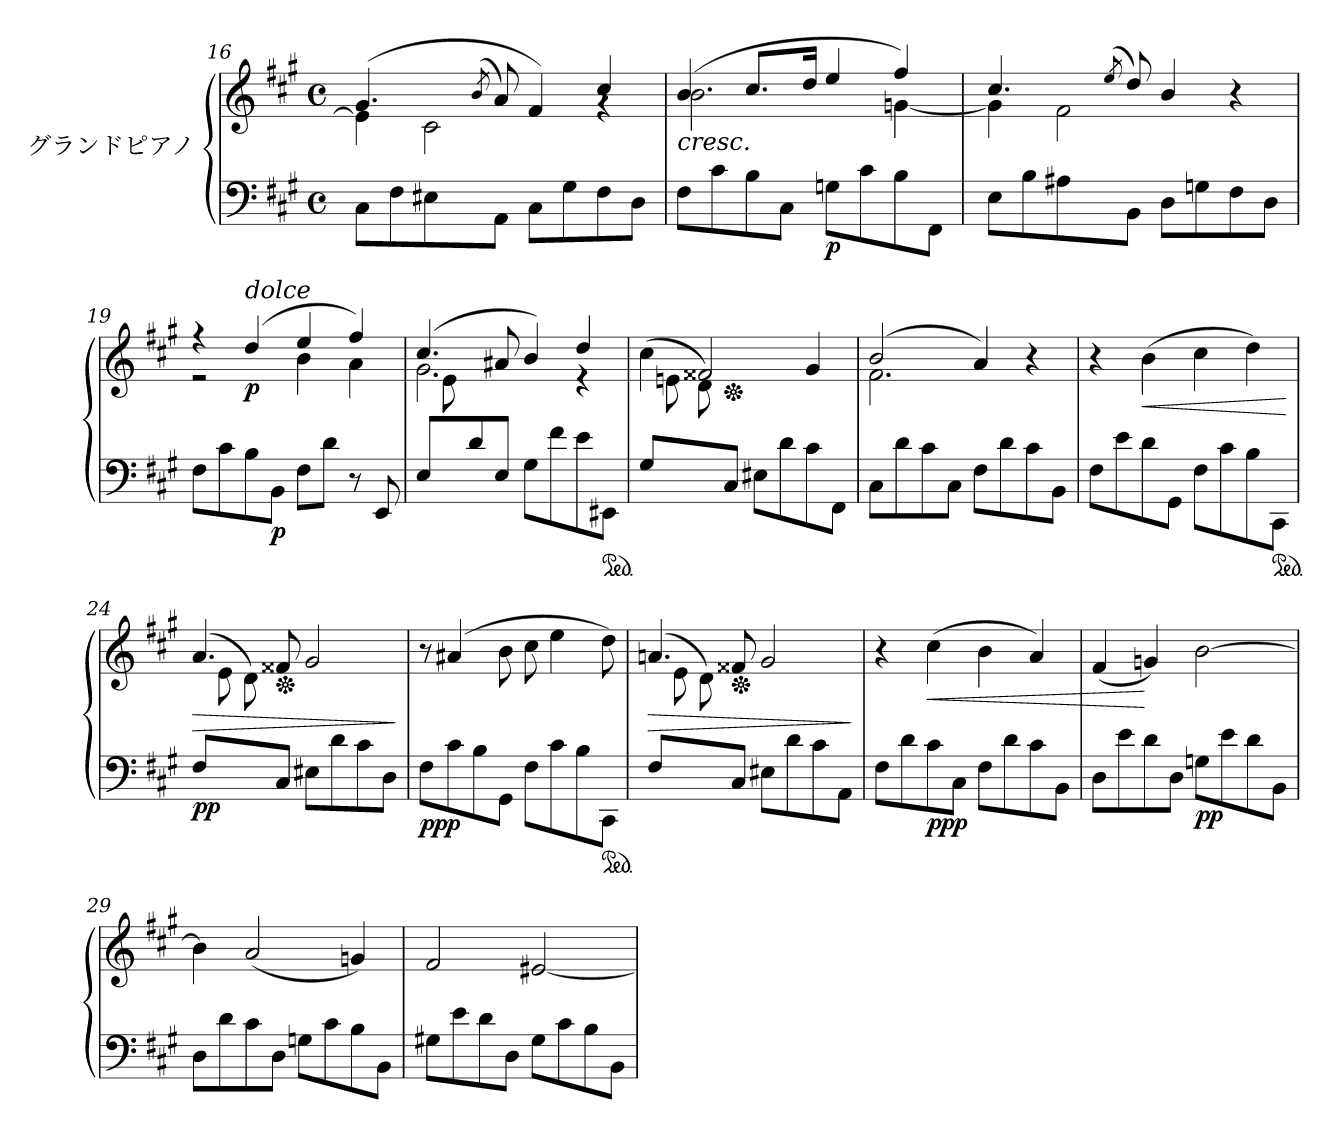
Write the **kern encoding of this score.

**kern	**kern	**dynam
*part1	*part1	*part1
*staff2	*staff1	*staff1/2
*I"グランドピアノ	*	*
*clefF4	*clefG2	*
*k[f#c#g#]	*k[f#c#g#]	*
*M4/4	*M4/4	*
*met(c)	*met(c)	*
=16	=16	=16
*	*^	*
*	*	*^	*
8C#\L	(4.g#/	4e#\]	[4g#/yy	.
8F#\	.	.	.	.
8E#X\	.	2c#\	16.g#!LLyy]	.
.	.	.	32b!JJkyy	.
.	(>8qb/	.	.	.
8AA\J	8a/)	.	8a/yy	.
8C#\L	4f#/)	.	2ryy	.
8G#\	.	.	.	.
8F#\	4cc#/	4rg	.	.
8D\J	.	.	.	.
*	*v	*v	*v	*
!!LO:LB:g=z
=17	=17	=17
!	!	!LO:HP:b
*	*^	*
8F#\L	(4b/	2.b\	<
8c#\	.	.	.
8B\	8.cc#/L	.	.
8C#\J	.	.	.
.	16dd/Jk	.	.
!	!	!	!LO:DY:b=2
8Gn\L	4ee/	.	p
8c#\	.	.	.
8B\	4ff#/)	[4gn\	.
8FF#\J	.	.	.
*	*v	*v	*
=18	=18	=18
*	*MM84	*
*	*^	*
*	*	*^	*
8E\L	4.cc#/	4g\]	[4cc#/yy	.
8B\	.	.	.	.
*	*MM82	*	*	*
8A#X\	.	2f#\	16.cc#!LLyy]	.
.	.	.	32ee!JJkyy	.
.	(>8qee/	.	.	.
8BB\J	8dd/)	.	8dd/yy	.
8D\L	4b/	.	2ryy	.
8Gn\	.	.	.	.
*	*MM88	*	*	*
8F#\	4r	4rffyy	.	[
8D\J	.	.	.	.
*	*	*v	*v	*
=19	=19	=19	=19
8F#\L	4r	2r	.
8c#\	.	.	.
*	*MM86	*	*
!	!LO:TX:a:i:t=dolce	!	!
!	!	!	!LO:DY:b
8B\	(4dd/	.	p
!	!	!	!LO:DY:b=2
8BB\J	.	.	p
*	*MM84	*	*
8F#\L	4ee/	4b\	.
8d\J	.	.	.
*	*MM80	*	*
8r	4ff#/)	4a\	.
8EE/	.	.	.
*	*v	*v	*
=20	=20	=20
*	*MM88	*
*	*^	*
*	*	*^	*
8E/L	(4.cc#/	2.g#\	8ryy	.
8ryy	.	.	8e\	.
8d/	.	.	2.ryy	.
8E/J	8a#X/	.	.	.
8G#\L	4b/)	.	.	.
8f#\	.	.	.	.
8e\	4dd/	4r	.	.
*ped	*	*	*	*
(8EE#X\J	.	.	.	.
*	*	*v	*v	*
=21	=21	=21	=21
8G#/L	(4cc#\	8ryy	.
4ryy	.	8en\	.
.	2f##X/	8d\)	.
*	*Xped	*	*
8C#/J	.	2ryy	.
8E#X\L	.	.	.
8d\	.	.	.
8c#\	4g#/)	.	.
8FF#\J	.	8ryy	.
!!LO:LB:g=z	!!
=22	=22	=22	=22
8C#\L	(2b/	2.f#\	.
8d\	.	.	.
8c#\	.	.	.
8C#\J	.	.	.
8F#\L	4a/)	.	.
8d\	.	.	.
8c#\	4r	4ryy	.
8BB\J	.	.	.
*	*v	*v	*
=23	=23	=23
8F#\L	4r	.
8e\	.	.
*	*MM86	*
!	!	!LO:HP:b
8d\	(4b\	<
8GG#\J	.	.
*	*MM84	*
8F#\L	4cc#\	.
8c#\	.	.
*	*MM82	*
8B\	4dd\)	.
*ped	*	*
(8CC#\J	.	.
.	.	[
=24	=24	=24
*	*MM88	*
!	!	!LO:HP:b
*	*^	*
!	!	!	!LO:DY:n=1:b=2
!	!	!	!LO:DY:n=2:b
8F#/L	(>4.a/	8ryy	> p p
4ryy	.	8e\	.
.	.	8d\)	.
*	*Xped	*	*
8C#/J	8f##X/	2ryy	.
8E#X\L	2g#/)	.	.
8d\	.	.	.
8c#\	.	.	.
8D\J	.	8ryy	.
*	*v	*v	*
.	.	]
=25	=25	=25
!	!	!LO:DY:b=2
!	!	!LO:DY:n=1:b
8F#\L	8r	pp p
8c#\	(4a#X/	.
8B\	.	.
8GG#\J	8b\	.
*	*MM86	*
8F#\L	8cc#\	.
8c#\	4ee\	.
8B\	.	.
*ped	*	*
(8CC#\J	8dd\)	.
=26	=26	=26
*	*MM88	*
!	!	!LO:HP:b
*	*^	*
8F#/L	(>4.an/	8ryy	>
4ryy	.	8e\	.
.	.	8d\)	.
*	*Xped	*	*
8C#/J	8f##X/	2ryy	.
8E#X\L	2g#/)	.	.
8d\	.	.	.
8c#\	.	.	.
8AA\J	.	8ryy	.
*	*v	*v	*
.	.	]
!!LO:PB:g=z
=27	=27	=27
8F#\L	4r	.
8d\	.	.
!	!	!LO:HP:b
!	!	!LO:DY:n=1:b=2
!	!	!LO:DY:n=2:b
8c#\	(4cc#\	< pp p
8C#\J	.	.
8F#\L	4b\	.
8d\	.	.
8c#\	4a/)	.
8BB\J	.	.
=28	=28	=28
8D\L	(4f#/	.
8e\	.	.
8d\	4gn/)	[
8D\J	.	.
!	!	!LO:DY:b=2
!	!	!LO:DY:n=1:b
8Gn\L	[2b\	p p
8e\	.	.
8d\	.	.
8BB\J	.	.
=29	=29	=29
8D\L	4b\]	.
8d\	.	.
8c#\	(2a/	.
8D\J	.	.
8Gn\L	.	.
8c#\	.	.
8B\	4gn/)	.
8BB\J	.	.
=30	=30	=30
8G#X\L	2f#/	.
8e\	.	.
8d\	.	.
8D\J	.	.
8G#\L	[2e#X/	.
8c#\	.	.
8B\	.	.
8BB\J	.	.
=	=	=
*-	*-	*-
